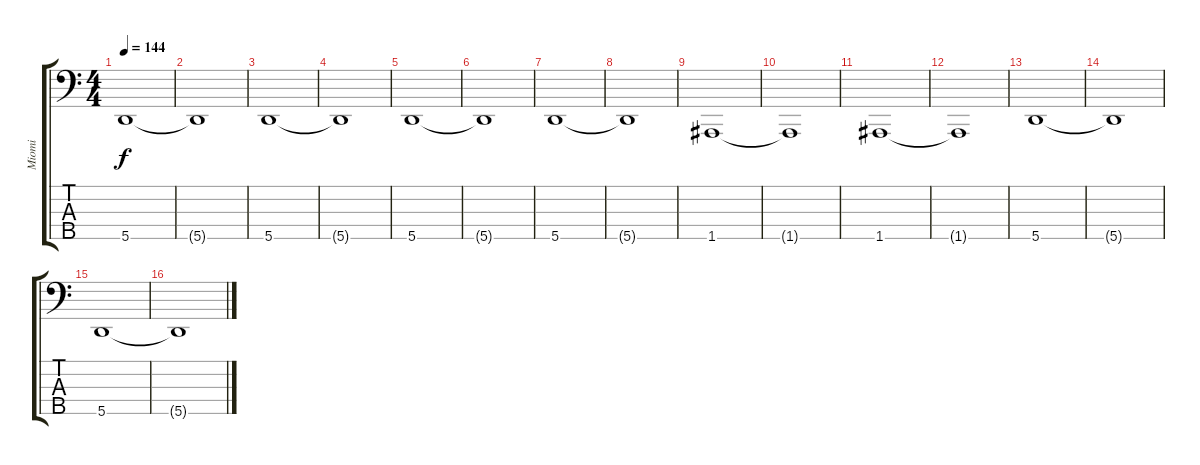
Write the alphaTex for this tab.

\track ("Miomi" "Miomi") {instrument electricbassfinger}
\staff {score tabs}
\tuning (G2 D2 A1 E1 A0) {hide}
\ts (4 4)
\tempo 144
\clef f4
\ks c
5.5.1{dy f} |
5.5{t}.1 |
5.5.1 |
5.5{t}.1 |
5.5.1 |
5.5{t}.1 |
5.5.1 |
5.5{t}.1 |
1.5.1 |
1.5{t}.1 |
1.5.1 |
1.5{t}.1 |
5.5.1 |
5.5{t}.1 |
5.5.1 |
5.5{t}.1
